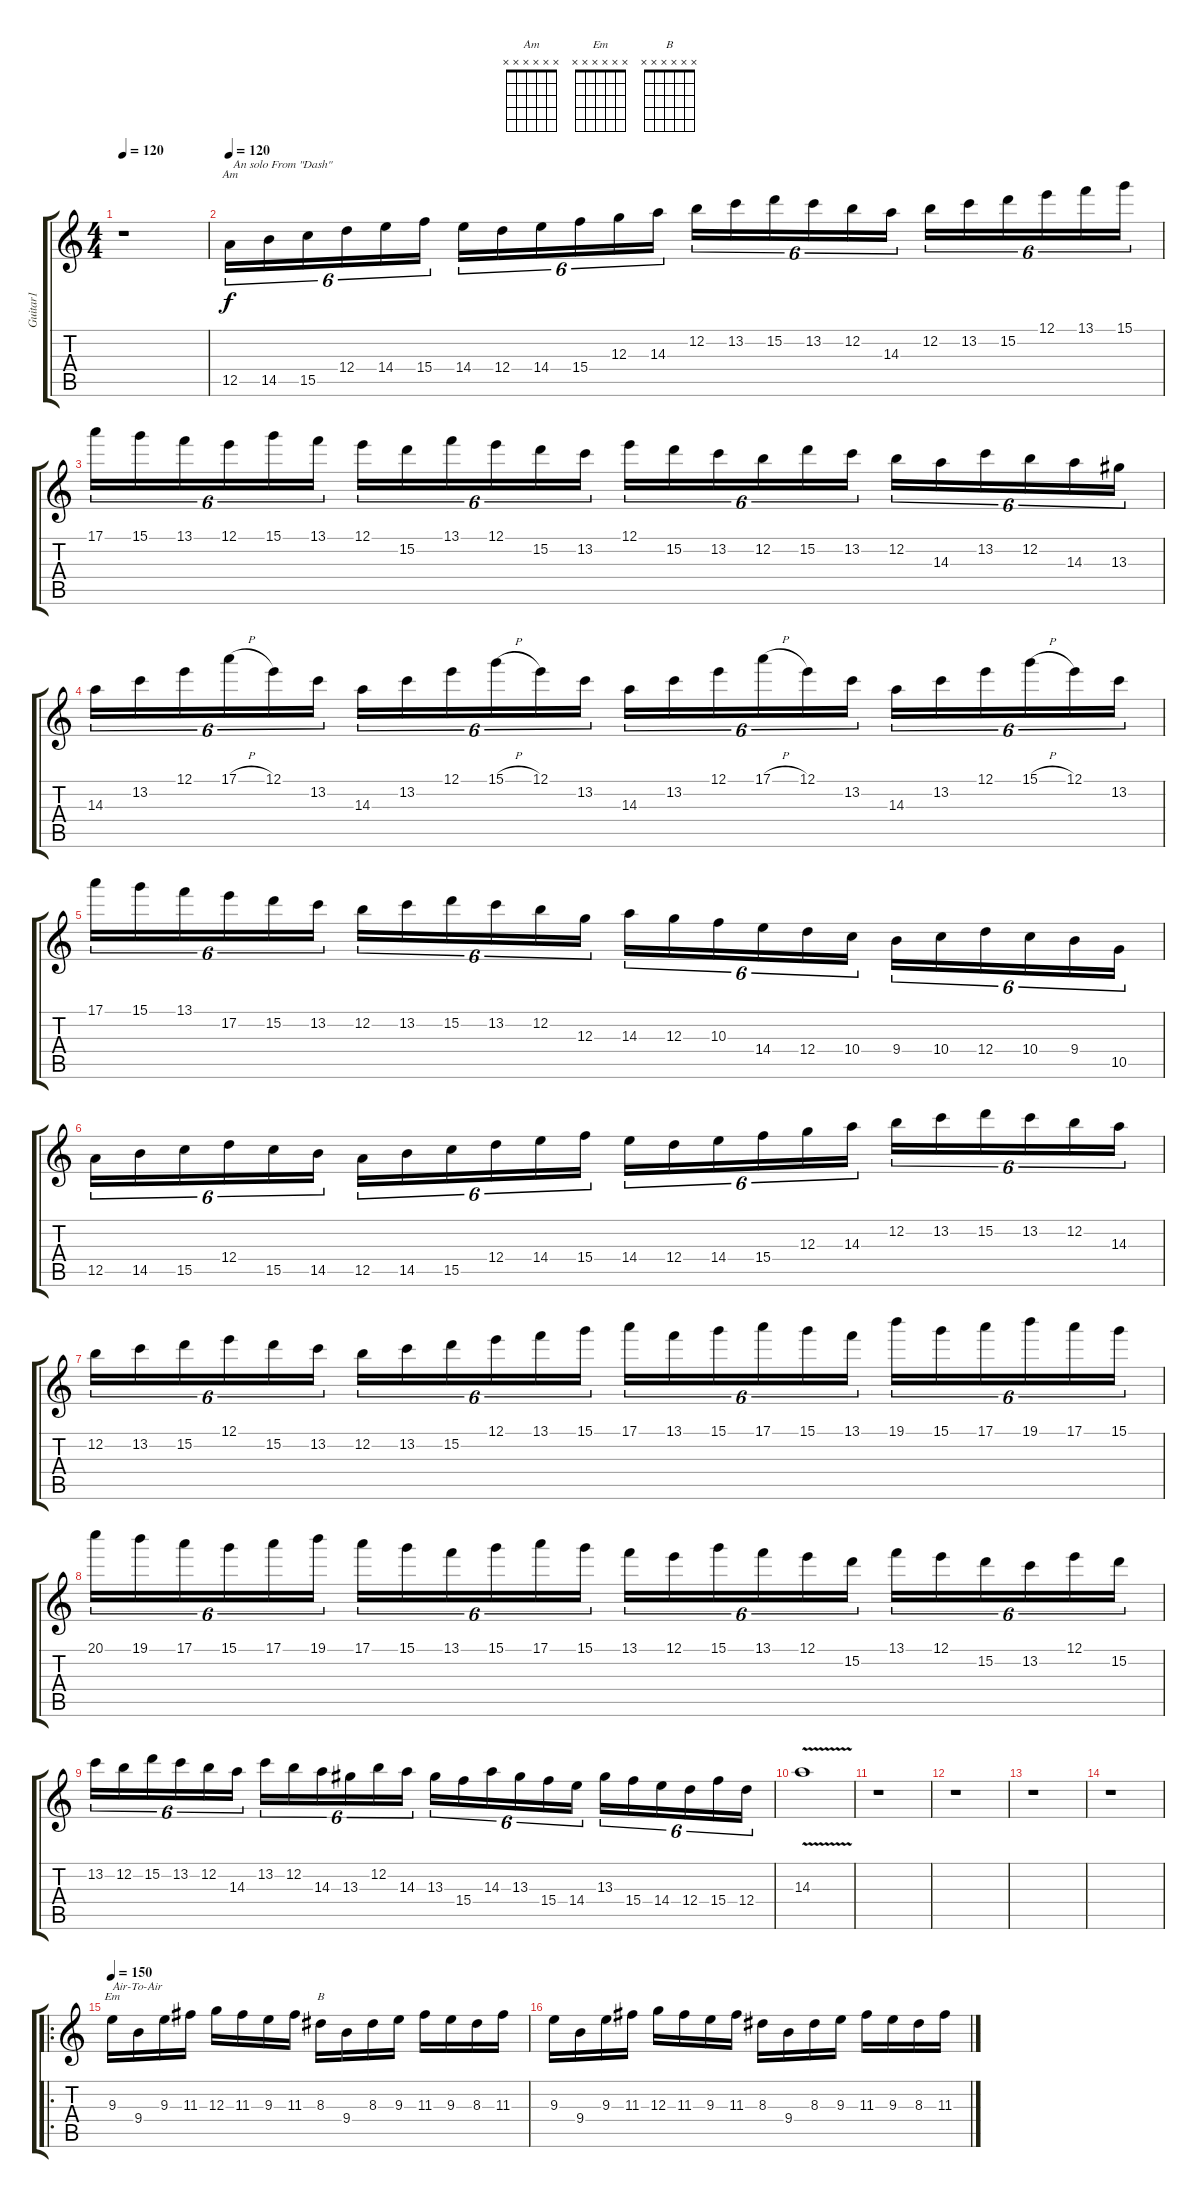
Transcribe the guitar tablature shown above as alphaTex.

\track ("Guitar1" "Guitar1") {instrument overdrivenguitar}
\staff {score tabs}
\tuning (E4 B3 G3 D3 A2 E2) {hide}
\chord ("Am" x x x x x x)
\chord ("Em" x x x x x x)
\chord ("B" x x x x x x)
\ts (4 4)
\tempo 120
\clef g2
\ks c
r.1{dy f} |
\tempo 120
12.5.16{tu (6 4) ch "Am" txt " An solo From \"Dash\""} 14.5.16{tu (6 4)} 15.5.16{tu (6 4)} 12.4.16{tu (6 4)} 14.4.16{tu (6 4)} 15.4.16{tu (6 4)} 14.4.16{tu (6 4)} 12.4.16{tu (6 4)} 14.4.16{tu (6 4)} 15.4.16{tu (6 4)} 12.3.16{tu (6 4)} 14.3.16{tu (6 4)} 12.2.16{tu (6 4)} 13.2.16{tu (6 4)} 15.2.16{tu (6 4)} 13.2.16{tu (6 4)} 12.2.16{tu (6 4)} 14.3.16{tu (6 4)} 12.2.16{tu (6 4)} 13.2.16{tu (6 4)} 15.2.16{tu (6 4)} 12.1.16{tu (6 4)} 13.1.16{tu (6 4)} 15.1.16{tu (6 4)} |
17.1.16{tu (6 4)} 15.1.16{tu (6 4)} 13.1.16{tu (6 4)} 12.1.16{tu (6 4)} 15.1.16{tu (6 4)} 13.1.16{tu (6 4)} 12.1.16{tu (6 4)} 15.2.16{tu (6 4)} 13.1.16{tu (6 4)} 12.1.16{tu (6 4)} 15.2.16{tu (6 4)} 13.2.16{tu (6 4)} 12.1.16{tu (6 4)} 15.2.16{tu (6 4)} 13.2.16{tu (6 4)} 12.2.16{tu (6 4)} 15.2.16{tu (6 4)} 13.2.16{tu (6 4)} 12.2.16{tu (6 4)} 14.3.16{tu (6 4)} 13.2.16{tu (6 4)} 12.2.16{tu (6 4)} 14.3.16{tu (6 4)} 13.3.16{tu (6 4)} |
14.3.16{tu (6 4)} 13.2.16{tu (6 4)} 12.1.16{tu (6 4)} 17.1{h}.16{tu (6 4)} 12.1.16{tu (6 4)} 13.2.16{tu (6 4)} 14.3.16{tu (6 4)} 13.2.16{tu (6 4)} 12.1.16{tu (6 4)} 15.1{h}.16{tu (6 4)} 12.1.16{tu (6 4)} 13.2.16{tu (6 4)} 14.3.16{tu (6 4)} 13.2.16{tu (6 4)} 12.1.16{tu (6 4)} 17.1{h}.16{tu (6 4)} 12.1.16{tu (6 4)} 13.2.16{tu (6 4)} 14.3.16{tu (6 4)} 13.2.16{tu (6 4)} 12.1.16{tu (6 4)} 15.1{h}.16{tu (6 4)} 12.1.16{tu (6 4)} 13.2.16{tu (6 4)} |
17.1.16{tu (6 4)} 15.1.16{tu (6 4)} 13.1.16{tu (6 4)} 17.2.16{tu (6 4)} 15.2.16{tu (6 4)} 13.2.16{tu (6 4)} 12.2.16{tu (6 4)} 13.2.16{tu (6 4)} 15.2.16{tu (6 4)} 13.2.16{tu (6 4)} 12.2.16{tu (6 4)} 12.3.16{tu (6 4)} 14.3.16{tu (6 4)} 12.3.16{tu (6 4)} 10.3.16{tu (6 4)} 14.4.16{tu (6 4)} 12.4.16{tu (6 4)} 10.4.16{tu (6 4)} 9.4.16{tu (6 4)} 10.4.16{tu (6 4)} 12.4.16{tu (6 4)} 10.4.16{tu (6 4)} 9.4.16{tu (6 4)} 10.5.16{tu (6 4)} |
12.5.16{tu (6 4)} 14.5.16{tu (6 4)} 15.5.16{tu (6 4)} 12.4.16{tu (6 4)} 15.5.16{tu (6 4)} 14.5.16{tu (6 4)} 12.5.16{tu (6 4)} 14.5.16{tu (6 4)} 15.5.16{tu (6 4)} 12.4.16{tu (6 4)} 14.4.16{tu (6 4)} 15.4.16{tu (6 4)} 14.4.16{tu (6 4)} 12.4.16{tu (6 4)} 14.4.16{tu (6 4)} 15.4.16{tu (6 4)} 12.3.16{tu (6 4)} 14.3.16{tu (6 4)} 12.2.16{tu (6 4)} 13.2.16{tu (6 4)} 15.2.16{tu (6 4)} 13.2.16{tu (6 4)} 12.2.16{tu (6 4)} 14.3.16{tu (6 4)} |
12.2.16{tu (6 4)} 13.2.16{tu (6 4)} 15.2.16{tu (6 4)} 12.1.16{tu (6 4)} 15.2.16{tu (6 4)} 13.2.16{tu (6 4)} 12.2.16{tu (6 4)} 13.2.16{tu (6 4)} 15.2.16{tu (6 4)} 12.1.16{tu (6 4)} 13.1.16{tu (6 4)} 15.1.16{tu (6 4)} 17.1.16{tu (6 4)} 13.1.16{tu (6 4)} 15.1.16{tu (6 4)} 17.1.16{tu (6 4)} 15.1.16{tu (6 4)} 13.1.16{tu (6 4)} 19.1.16{tu (6 4)} 15.1.16{tu (6 4)} 17.1.16{tu (6 4)} 19.1.16{tu (6 4)} 17.1.16{tu (6 4)} 15.1.16{tu (6 4)} |
20.1.16{tu (6 4)} 19.1.16{tu (6 4)} 17.1.16{tu (6 4)} 15.1.16{tu (6 4)} 17.1.16{tu (6 4)} 19.1.16{tu (6 4)} 17.1.16{tu (6 4)} 15.1.16{tu (6 4)} 13.1.16{tu (6 4)} 15.1.16{tu (6 4)} 17.1.16{tu (6 4)} 15.1.16{tu (6 4)} 13.1.16{tu (6 4)} 12.1.16{tu (6 4)} 15.1.16{tu (6 4)} 13.1.16{tu (6 4)} 12.1.16{tu (6 4)} 15.2.16{tu (6 4)} 13.1.16{tu (6 4)} 12.1.16{tu (6 4)} 15.2.16{tu (6 4)} 13.2.16{tu (6 4)} 12.1.16{tu (6 4)} 15.2.16{tu (6 4)} |
13.2.16{tu (6 4)} 12.2.16{tu (6 4)} 15.2.16{tu (6 4)} 13.2.16{tu (6 4)} 12.2.16{tu (6 4)} 14.3.16{tu (6 4)} 13.2.16{tu (6 4)} 12.2.16{tu (6 4)} 14.3.16{tu (6 4)} 13.3.16{tu (6 4)} 12.2.16{tu (6 4)} 14.3.16{tu (6 4)} 13.3.16{tu (6 4)} 15.4.16{tu (6 4)} 14.3.16{tu (6 4)} 13.3.16{tu (6 4)} 15.4.16{tu (6 4)} 14.4.16{tu (6 4)} 13.3.16{tu (6 4)} 15.4.16{tu (6 4)} 14.4.16{tu (6 4)} 12.4.16{tu (6 4)} 15.4.16{tu (6 4)} 12.4.16{tu (6 4)} |
14.3{v}.1 |
r.1 |
r.1 |
r.1 |
r.1 |
\ro
\tempo 150
9.3.16{ch "Em" txt "Air-To-Air"} 9.4.16 9.3.16 11.3.16 12.3.16 11.3.16 9.3.16 11.3.16 8.3.16{ch "B"} 9.4.16 8.3.16 9.3.16 11.3.16 9.3.16 8.3.16 11.3.16 |
9.3.16 9.4.16 9.3.16 11.3.16 12.3.16 11.3.16 9.3.16 11.3.16 8.3.16 9.4.16 8.3.16 9.3.16 11.3.16 9.3.16 8.3.16 11.3.16
